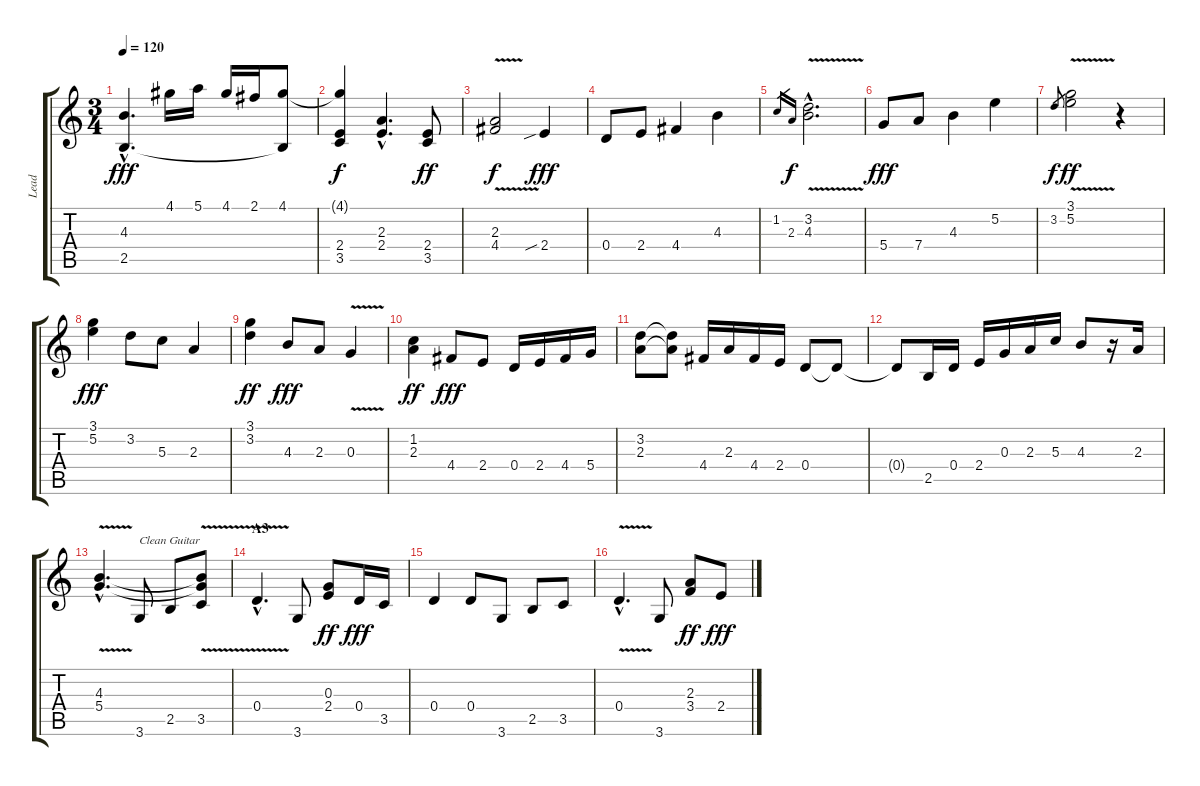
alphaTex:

\track ("Lead" "Lead") {instrument acousticguitarnylon}
\staff {score tabs}
\tuning (E4 B3 G3 D3 A2 E2) {hide}
\ts (3 4)
\tempo 120
\clef g2
\ks c
(4.3{hac t} 2.5{hac t}).4{d dy fff} 4.1.16{instrument acousticguitarsteel} 5.1.16 4.1.16 2.1.16 (4.1 2.5{t}).8 |
(4.1{t} 2.4 3.5).4{dy f volume 16 instrument acousticguitarnylon} (2.3{hac} 2.4{hac}).4{d} (2.4 3.5).8{dy ff} |
(2.3{v} 4.4{v}).2{dy f} 2.4{sib}.4{dy fff} |
0.4.8 2.4.8 4.4.4 4.3.4 |
1.2.16{gr} 2.3.16{gr dy f} (3.2{v hac} 4.3{v hac}).2{d} |
5.4.8{dy fff} 7.4.8 4.3.4 5.2.4 |
3.2.8{gr dy f} (3.1{v} 5.2{v}).2{dy ff} r.4 |
(3.1 5.2).4{dy fff} 3.2.8 5.3.8 2.3.4 |
(3.1 3.2).4{dy ff} 4.3.8{dy fff} 2.3.8 0.3{v}.4 |
(1.2 2.3).4{dy ff} 4.4.8{dy fff} 2.4.8 0.4.16 2.4.16 4.4.16 5.4.16 |
(3.2 2.3).8 (3.2{t} 2.3{t}).8 4.4.16 2.3.16 4.4.16 2.4.16 0.4.8 0.4{t}.8 |
0.4{t}.8 2.5.16 0.4.16 2.4.16 0.3.16 2.3.16 5.3.16 4.3.8 r.16 2.3.16 |
(4.3{v hac} 5.4{v hac}).4{d} 3.6.8{txt "Clean Guitar" instrument electricguitarclean} 2.5.8 (4.3{t} 5.4{t} 3.5).8 |
\section ("" "A3")
0.4{v hac}.4{d} 3.6.8 (0.3 2.4).8{dy ff} 0.4.16{dy fff} 3.5.16 |
0.4.4 0.4.8 3.6.8 2.5.8 3.5.8 |
0.4{v hac}.4{d} 3.6.8 (2.3 3.4).8{dy ff} 2.4.8{dy fff}
